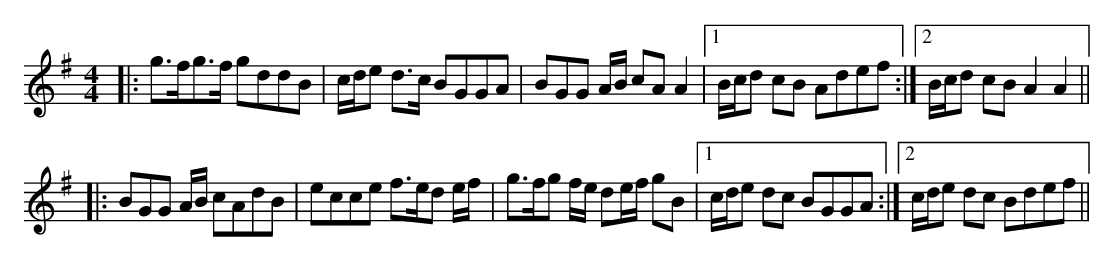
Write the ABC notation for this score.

X:1
M:4/4
K:G
|:g>fg>f gddB|c/d/e d>c BGGA|BGG A/B/ cA A2|1 B/c/d cB Adef:|2 B/c/d cB A2 A2||
|:BGG A/B/ cAdB|ecce f>ed e/f/|g>fg f/e/ de/f/ gB|1 c/d/e dc BGGA:|2 c/d/e dc Bdef||
